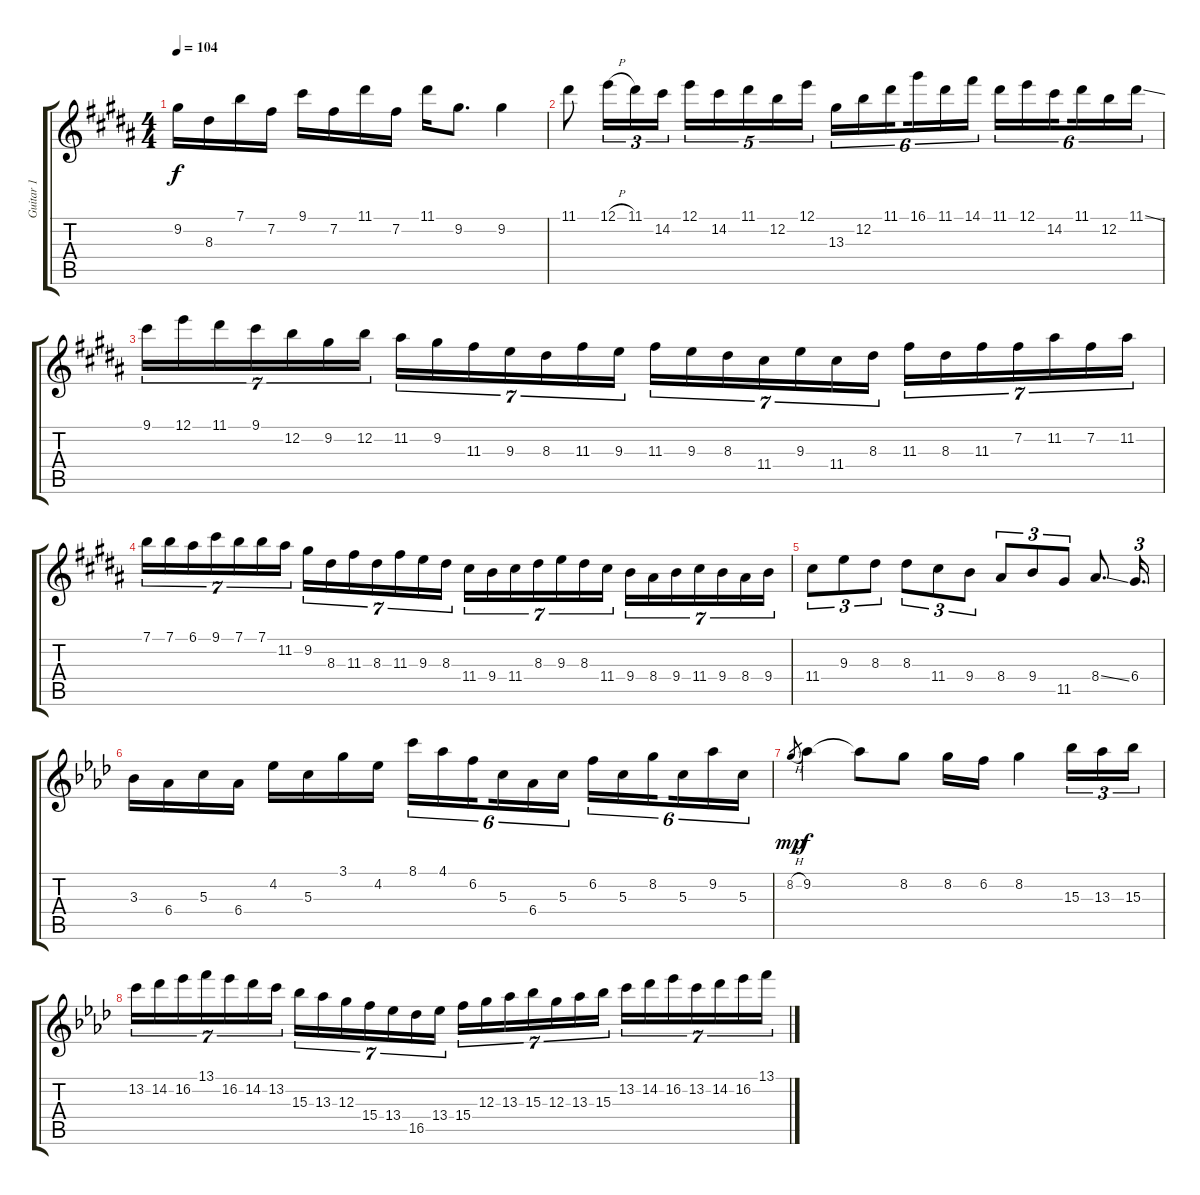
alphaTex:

\track ("Guitar 1" "Guitar 1") {instrument overdrivenguitar}
\staff {score tabs}
\tuning (E4 B3 G3 D3 A2 E2) {hide}
\ts (4 4)
\tempo 104
\clef g2
\ks b
9.2.16{dy f} 8.3.16 7.1.16 7.2.16 9.1.16 7.2.16 11.1.16 7.2.16 11.1.16 9.2.8{d} 9.2.4 |
11.1.8 12.1{h}.16{tu (3 2)} 11.1.16{tu (3 2)} 14.2.16{tu (3 2)} 12.1.16{tu (5 4)} 14.2.16{tu (5 4)} 11.1.16{tu (5 4)} 12.2.16{tu (5 4)} 12.1.16{tu (5 4)} 13.3.16{tu (6 4)} 12.2.16{tu (6 4)} 11.1.16{tu (6 4) beam splitsecondary} 16.1.16{tu (6 4)} 11.1.16{tu (6 4)} 14.1.16{tu (6 4)} 11.1.16{tu (6 4)} 12.1.16{tu (6 4)} 14.2.16{tu (6 4) beam splitsecondary} 11.1.16{tu (6 4)} 12.2.16{tu (6 4)} 11.1{ss}.16{tu (6 4)} |
9.1.16{tu (7 4)} 12.1.16{tu (7 4)} 11.1.16{tu (7 4)} 9.1.16{tu (7 4)} 12.2.16{tu (7 4)} 9.2.16{tu (7 4)} 12.2.16{tu (7 4)} 11.2.16{tu (7 4)} 9.2.16{tu (7 4)} 11.3.16{tu (7 4)} 9.3.16{tu (7 4)} 8.3.16{tu (7 4)} 11.3.16{tu (7 4)} 9.3.16{tu (7 4)} 11.3.16{tu (7 4)} 9.3.16{tu (7 4)} 8.3.16{tu (7 4)} 11.4.16{tu (7 4)} 9.3.16{tu (7 4)} 11.4.16{tu (7 4)} 8.3.16{tu (7 4)} 11.3.16{tu (7 4)} 8.3.16{tu (7 4)} 11.3.16{tu (7 4)} 7.2.16{tu (7 4)} 11.2.16{tu (7 4)} 7.2.16{tu (7 4)} 11.2.16{tu (7 4)} |
7.1.16{tu (7 4)} 7.1.16{tu (7 4)} 6.1.16{tu (7 4)} 9.1.16{tu (7 4)} 7.1.16{tu (7 4)} 7.1.16{tu (7 4)} 11.2.16{tu (7 4)} 9.2.16{tu (7 4)} 8.3.16{tu (7 4)} 11.3.16{tu (7 4)} 8.3.16{tu (7 4)} 11.3.16{tu (7 4)} 9.3.16{tu (7 4)} 8.3.16{tu (7 4)} 11.4.16{tu (7 4)} 9.4.16{tu (7 4)} 11.4.16{tu (7 4)} 8.3.16{tu (7 4)} 9.3.16{tu (7 4)} 8.3.16{tu (7 4)} 11.4.16{tu (7 4)} 9.4.16{tu (7 4)} 8.4.16{tu (7 4)} 9.4.16{tu (7 4)} 11.4.16{tu (7 4)} 9.4.16{tu (7 4)} 8.4.16{tu (7 4)} 9.4.16{tu (7 4)} |
11.4.8{tu (3 2)} 9.3.8{tu (3 2)} 8.3.8{tu (3 2)} 8.3.8{tu (3 2)} 11.4.8{tu (3 2)} 9.4.8{tu (3 2)} 8.4.8{tu (3 2)} 9.4.8{tu (3 2)} 11.5.8{tu (3 2)} 8.4{ss}.8{d} 6.4.16{d tu (3 2)} |
\ks ab
3.3.16 6.4.16 5.3.16 6.4.16 4.2.16 5.3.16 3.1.16 4.2.16 8.1.16{tu (6 4)} 4.1.16{tu (6 4)} 6.2.16{tu (6 4) beam splitsecondary} 5.3.16{tu (6 4)} 6.4.16{tu (6 4)} 5.3.16{tu (6 4)} 6.2.16{tu (6 4)} 5.3.16{tu (6 4)} 8.2.16{tu (6 4) beam splitsecondary} 5.3.16{tu (6 4)} 9.2.16{tu (6 4)} 5.3.16{tu (6 4)} |
8.2{h}.8{gr dy mp} 9.2.4{dy f} 9.2{t}.8 8.2.8 8.2.16 6.2.16 8.2.4 15.3.16{tu (3 2)} 13.3.16{tu (3 2)} 15.3.16{tu (3 2)} |
13.2.16{tu (7 4)} 14.2.16{tu (7 4)} 16.2.16{tu (7 4)} 13.1.16{tu (7 4)} 16.2.16{tu (7 4)} 14.2.16{tu (7 4)} 13.2.16{tu (7 4)} 15.3.16{tu (7 4)} 13.3.16{tu (7 4)} 12.3.16{tu (7 4)} 15.4.16{tu (7 4)} 13.4.16{tu (7 4)} 16.5.16{tu (7 4)} 13.4.16{tu (7 4)} 15.4.16{tu (7 4)} 12.3.16{tu (7 4)} 13.3.16{tu (7 4)} 15.3.16{tu (7 4)} 12.3.16{tu (7 4)} 13.3.16{tu (7 4)} 15.3.16{tu (7 4)} 13.2.16{tu (7 4)} 14.2.16{tu (7 4)} 16.2.16{tu (7 4)} 13.2.16{tu (7 4)} 14.2.16{tu (7 4)} 16.2.16{tu (7 4)} 13.1.16{tu (7 4)}
